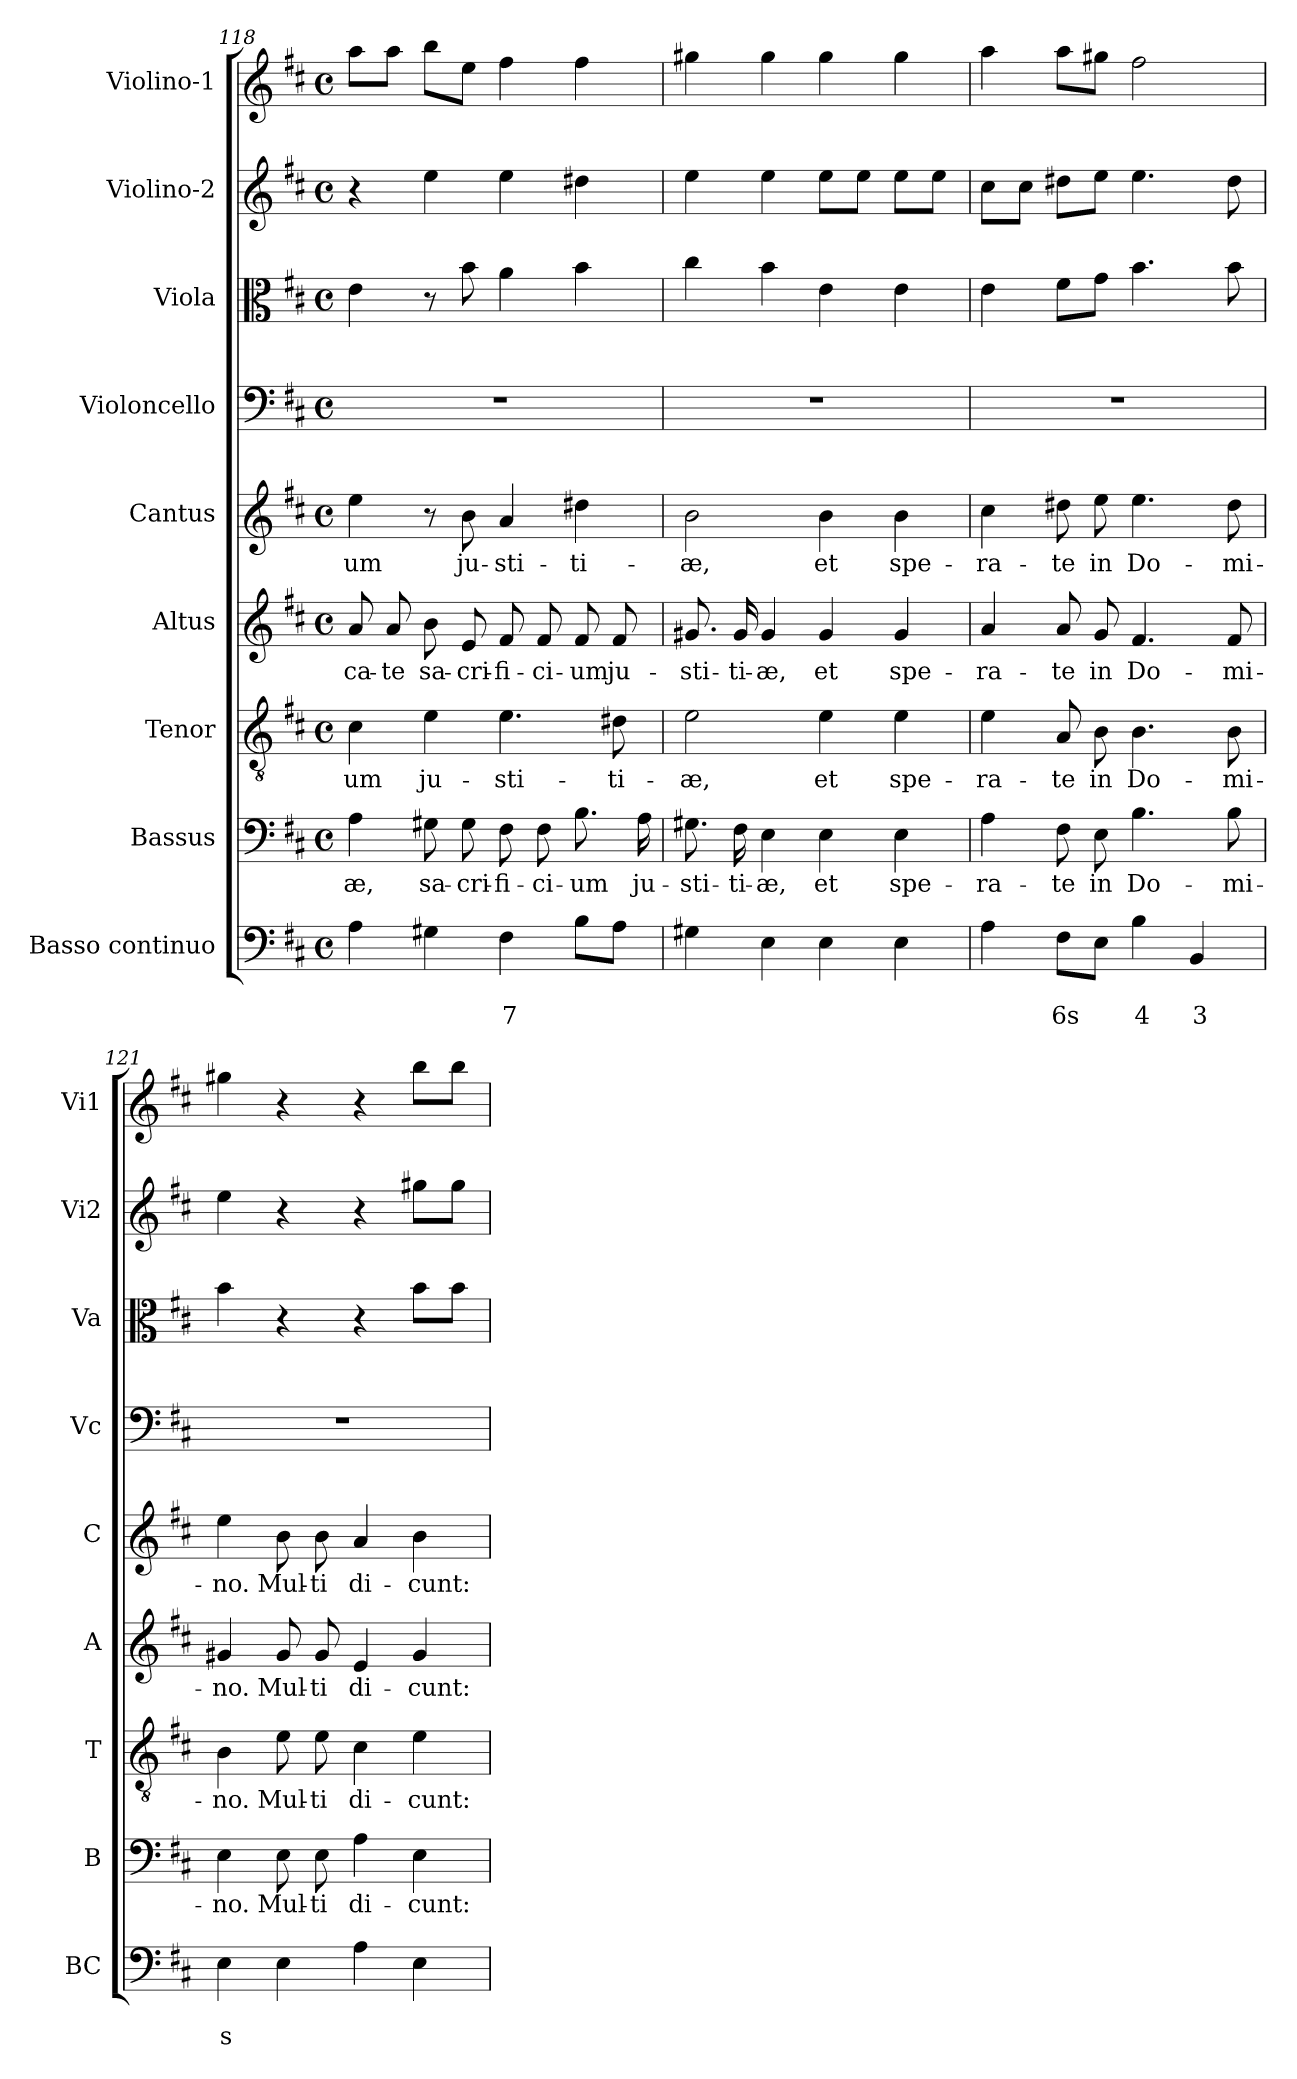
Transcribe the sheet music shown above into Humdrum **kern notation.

**kern	**text	**text	**kern	**text	**kern	**text	**kern	**text	**kern	**text	**kern	**kern	**kern	**kern
*part9	*part9	*part9	*part8	*part8	*part7	*part7	*part6	*part6	*part5	*part5	*part4	*part3	*part2	*part1
*staff9	*staff9	*staff9	*staff8	*staff8	*staff7	*staff7	*staff6	*staff6	*staff5	*staff5	*staff4	*staff3	*staff2	*staff1
*I"Basso continuo	*	*	*I"Bassus	*	*I"Tenor	*	*I"Altus	*	*I"Cantus	*	*I"Violoncello	*I"Viola	*I"Violino-2	*I"Violino-1
*I'BC	*	*	*I'B	*	*I'T	*	*I'A	*	*I'C	*	*I'Vc	*I'Va	*I'Vi2	*I'Vi1
*clefF4	*	*	*clefF4	*	*clefGv2	*	*clefG2	*	*clefG2	*	*clefF4	*clefC3	*clefG2	*clefG2
*k[f#c#]	*	*	*k[f#c#]	*	*k[f#c#]	*	*k[f#c#]	*	*k[f#c#]	*	*k[f#c#]	*k[f#c#]	*k[f#c#]	*k[f#c#]
*D:	*	*	*D:	*	*D:	*	*D:	*	*D:	*	*D:	*D:	*D:	*D:
*M4/4	*	*	*M4/4	*	*M4/4	*	*M4/4	*	*M4/4	*	*M4/4	*M4/4	*M4/4	*M4/4
*met(c)	*	*	*met(c)	*	*met(c)	*	*met(c)	*	*met(c)	*	*met(c)	*met(c)	*met(c)	*met(c)
=118	=118	=118	=118	=118	=118	=118	=118	=118	=118	=118	=118	=118	=118	=118
!	!	!	!	!LO:LY:b	!	!LO:LY:b	!	!LO:LY:b	!	!LO:LY:b	!	!	!	!
4A\	.	.	4A\	-æ,	4c#\	-um	8a/	-ca-	4ee\	-um	1r	4e\	4r	8aa\L
!	!	!	!	!	!	!	!	!LO:LY:b	!	!	!	!	!	!
.	.	.	.	.	.	.	8a/	-te	.	.	.	.	.	8aa\J
!	!	!	!	!LO:LY:b	!	!LO:LY:b	!	!LO:LY:b	!	!	!	!	!	!
4G#X\	.	.	8G#X\	sa-	4e\	ju-	8b\	sa-	8r	.	.	8r	4ee\	8bb\L
!	!	!	!	!LO:LY:b	!	!	!	!LO:LY:b	!	!LO:LY:b	!	!	!	!
.	.	.	8G#\	-cri-	.	.	8e/	-cri-	8b\	ju-	.	8b\	.	8ee\J
!	!	!LO:LY:b	!	!LO:LY:b	!	!LO:LY:b	!	!LO:LY:b	!	!LO:LY:b	!	!	!	!
4F#\	.	7	8F#\	-fi-	4.e\	-sti-	8f#/	-fi-	4a/	-sti-	.	4a\	4ee\	4ff#\
!	!	!	!	!LO:LY:b	!	!	!	!LO:LY:b	!	!	!	!	!	!
.	.	.	8F#\	-ci-	.	.	8f#/	-ci-	.	.	.	.	.	.
!	!	!	!	!LO:LY:b	!	!	!	!LO:LY:b	!	!LO:LY:b	!	!	!	!
8B\L	.	.	8.B\	-um	.	.	8f#/	-um	4dd#X\	-ti-	.	4b\	4dd#X\	4ff#\
!	!	!	!	!	!	!LO:LY:b	!	!LO:LY:b	!	!	!	!	!	!
8A\J	.	.	.	.	8d#X\	-ti-	8f#/	ju-	.	.	.	.	.	.
!	!	!	!	!LO:LY:b	!	!	!	!	!	!	!	!	!	!
.	.	.	16A\	ju-	.	.	.	.	.	.	.	.	.	.
=119	=119	=119	=119	=119	=119	=119	=119	=119	=119	=119	=119	=119	=119	=119
!	!	!	!	!LO:LY:b	!	!LO:LY:b	!	!LO:LY:b	!	!LO:LY:b	!	!	!	!
4G#X\	.	.	8.G#X\	-sti-	2e\	-æ,	8.g#X/	-sti-	2b\	-æ,	1r	4cc#\	4ee\	4gg#X\
!	!	!	!	!LO:LY:b	!	!	!	!LO:LY:b	!	!	!	!	!	!
.	.	.	16F#\	-ti-	.	.	16g#/	-ti-	.	.	.	.	.	.
!	!	!	!	!LO:LY:b	!	!	!	!LO:LY:b	!	!	!	!	!	!
4E\	.	.	4E\	-æ,	.	.	4g#/	-æ,	.	.	.	4b\	4ee\	4gg#\
!	!	!	!	!LO:LY:b	!	!LO:LY:b	!	!LO:LY:b	!	!LO:LY:b	!	!	!	!
4E\	.	.	4E\	et	4e\	et	4g#/	et	4b\	et	.	4e\	8ee\L	4gg#\
.	.	.	.	.	.	.	.	.	.	.	.	.	8ee\J	.
!	!	!	!	!LO:LY:b	!	!LO:LY:b	!	!LO:LY:b	!	!LO:LY:b	!	!	!	!
4E\	.	.	4E\	spe-	4e\	spe-	4g#/	spe-	4b\	spe-	.	4e\	8ee\L	4gg#\
.	.	.	.	.	.	.	.	.	.	.	.	.	8ee\J	.
=120	=120	=120	=120	=120	=120	=120	=120	=120	=120	=120	=120	=120	=120	=120
!	!	!	!	!LO:LY:b	!	!LO:LY:b	!	!LO:LY:b	!	!LO:LY:b	!	!	!	!
4A\	.	.	4A\	-ra-	4e\	-ra-	4a/	-ra-	4cc#\	-ra-	1r	4e\	8cc#\L	4aa\
.	.	.	.	.	.	.	.	.	.	.	.	.	8cc#\J	.
!	!	!LO:LY:b	!	!LO:LY:b	!	!LO:LY:b	!	!LO:LY:b	!	!LO:LY:b	!	!	!	!
8F#\L	.	6s	8F#\	-te	8A/	-te	8a/	-te	8dd#X\	-te	.	8f#\L	8dd#X\L	8aa\L
!	!	!	!	!LO:LY:b	!	!LO:LY:b	!	!LO:LY:b	!	!LO:LY:b	!	!	!	!
8E\J	.	.	8E\	in	8B\	in	8g/	in	8ee\	in	.	8g\J	8ee\J	8gg#X\J
!	!	!LO:LY:b	!	!LO:LY:b	!	!LO:LY:b	!	!LO:LY:b	!	!LO:LY:b	!	!	!	!
4B\	.	4	4.B\	Do-	4.B\	Do-	4.f#/	Do-	4.ee\	Do-	.	4.b\	4.ee\	2ff#\
!	!	!LO:LY:b	!	!	!	!	!	!	!	!	!	!	!	!
4BB/	.	3	.	.	.	.	.	.	.	.	.	.	.	.
!	!	!	!	!LO:LY:b	!	!LO:LY:b	!	!LO:LY:b	!	!LO:LY:b	!	!	!	!
.	.	.	8B\	-mi-	8B\	-mi-	8f#/	-mi-	8dd#\	-mi-	.	8b\	8dd#\	.
!!LO:LB:g=z
=121	=121	=121	=121	=121	=121	=121	=121	=121	=121	=121	=121	=121	=121	=121
!	!	!LO:LY:b	!	!LO:LY:b	!	!LO:LY:b	!	!LO:LY:b	!	!LO:LY:b	!	!	!	!
4E\	.	s	4E\	-no.	4B\	-no.	4g#X/	-no.	4ee\	-no.	1r	4b\	4ee\	4gg#X\
!	!	!	!	!LO:LY:b	!	!LO:LY:b	!	!LO:LY:b	!	!LO:LY:b	!	!	!	!
4E\	.	.	8E\	Mul-	8e\	Mul-	8g#/	Mul-	8b\	Mul-	.	4r	4r	4r
!	!	!	!	!LO:LY:b	!	!LO:LY:b	!	!LO:LY:b	!	!LO:LY:b	!	!	!	!
.	.	.	8E\	-ti	8e\	-ti	8g#/	-ti	8b\	-ti	.	.	.	.
!	!	!	!	!LO:LY:b	!	!LO:LY:b	!	!LO:LY:b	!	!LO:LY:b	!	!	!	!
4A\	.	.	4A\	di-	4c#\	di-	4e/	di-	4a/	di-	.	4r	4r	4r
!	!	!	!	!LO:LY:b	!	!LO:LY:b	!	!LO:LY:b	!	!LO:LY:b	!	!	!	!
4E\	.	.	4E\	-cunt:	4e\	-cunt:	4g#/	-cunt:	4b\	-cunt:	.	8b\L	8gg#X\L	8bb\L
.	.	.	.	.	.	.	.	.	.	.	.	8b\J	8gg#\J	8bb\J
=	=	=	=	=	=	=	=	=	=	=	=	=	=	=
*-	*-	*-	*-	*-	*-	*-	*-	*-	*-	*-	*-	*-	*-	*-
